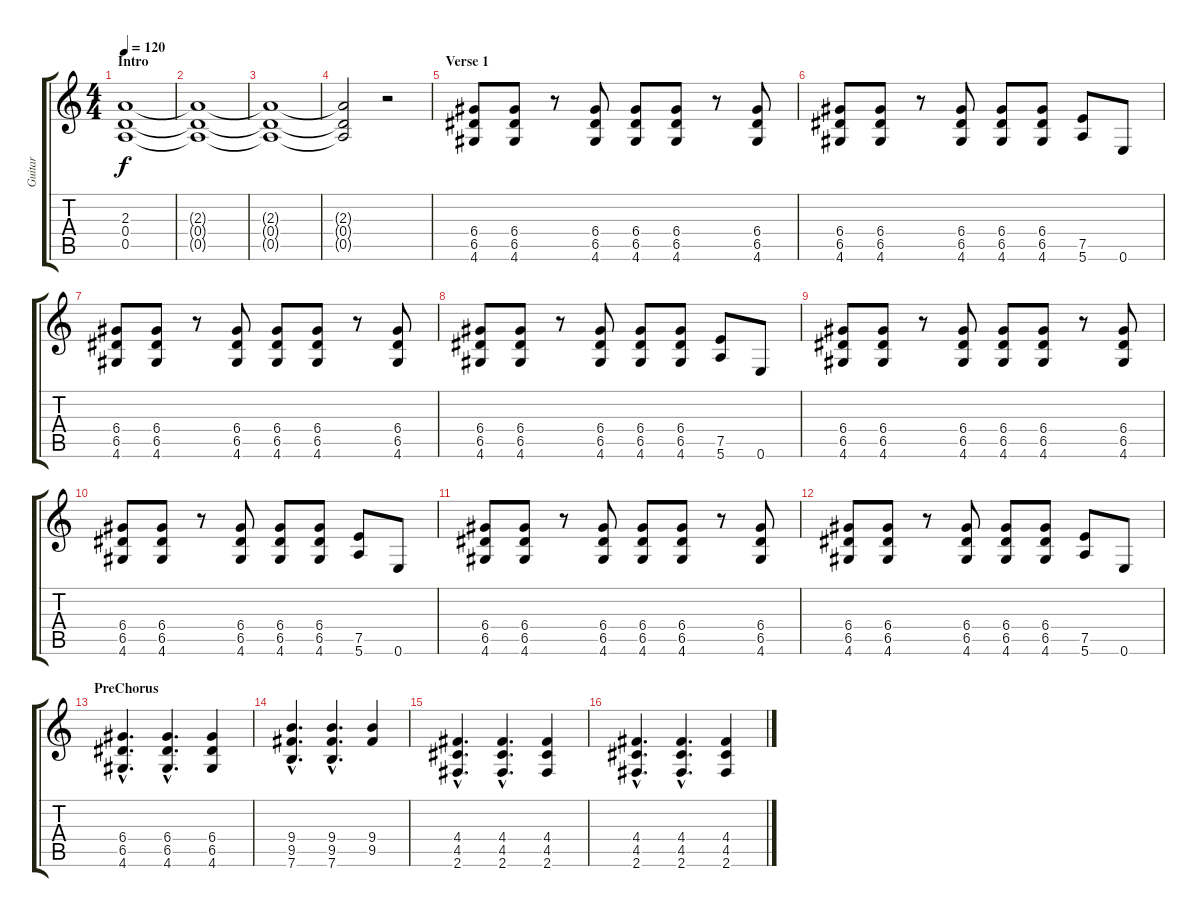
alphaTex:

\track ("Guitar" "Guitar") {instrument distortionguitar}
\staff {score tabs}
\tuning (E4 B3 G3 D3 A2 E2) {hide}
\ts (4 4)
\section ("" "Intro")
\tempo 120
\clef g2
\ks c
(2.3 0.4 0.5).1{dy f instrument distortionguitar} |
(2.3{t} 0.4{t} 0.5{t}).1 |
(2.3{t} 0.4{t} 0.5{t}).1 |
(2.3{t} 0.4{t} 0.5{t}).2 r.2 |
\section ("" "Verse 1")
(6.4 6.5 4.6).8 (6.4 6.5 4.6).8 r.8 (6.4 6.5 4.6).8 (6.4 6.5 4.6).8 (6.4 6.5 4.6).8 r.8 (6.4 6.5 4.6).8 |
(6.4 6.5 4.6).8 (6.4 6.5 4.6).8 r.8 (6.4 6.5 4.6).8 (6.4 6.5 4.6).8 (6.4 6.5 4.6).8 (7.5 5.6).8 0.6.8 |
(6.4 6.5 4.6).8 (6.4 6.5 4.6).8 r.8 (6.4 6.5 4.6).8 (6.4 6.5 4.6).8 (6.4 6.5 4.6).8 r.8 (6.4 6.5 4.6).8 |
(6.4 6.5 4.6).8 (6.4 6.5 4.6).8 r.8 (6.4 6.5 4.6).8 (6.4 6.5 4.6).8 (6.4 6.5 4.6).8 (7.5 5.6).8 0.6.8 |
(6.4 6.5 4.6).8 (6.4 6.5 4.6).8 r.8 (6.4 6.5 4.6).8 (6.4 6.5 4.6).8 (6.4 6.5 4.6).8 r.8 (6.4 6.5 4.6).8 |
(6.4 6.5 4.6).8 (6.4 6.5 4.6).8 r.8 (6.4 6.5 4.6).8 (6.4 6.5 4.6).8 (6.4 6.5 4.6).8 (7.5 5.6).8 0.6.8 |
(6.4 6.5 4.6).8 (6.4 6.5 4.6).8 r.8 (6.4 6.5 4.6).8 (6.4 6.5 4.6).8 (6.4 6.5 4.6).8 r.8 (6.4 6.5 4.6).8 |
(6.4 6.5 4.6).8 (6.4 6.5 4.6).8 r.8 (6.4 6.5 4.6).8 (6.4 6.5 4.6).8 (6.4 6.5 4.6).8 (7.5 5.6).8 0.6.8 |
\section ("" "PreChorus")
(6.4{hac} 6.5{hac} 4.6{hac}).4{d} (6.4{hac} 6.5{hac} 4.6{hac}).4{d} (6.4 6.5 4.6).4 |
(9.4{hac} 9.5{hac} 7.6{hac}).4{d} (9.4{hac} 9.5{hac} 7.6{hac}).4{d} (9.4 9.5).4 |
(4.4{hac} 4.5{hac} 2.6{hac}).4{d} (4.4{hac} 4.5{hac} 2.6{hac}).4{d} (4.4 4.5 2.6).4 |
(4.4{hac} 4.5{hac} 2.6{hac}).4{d} (4.4{hac} 4.5{hac} 2.6{hac}).4{d} (4.4 4.5 2.6).4
